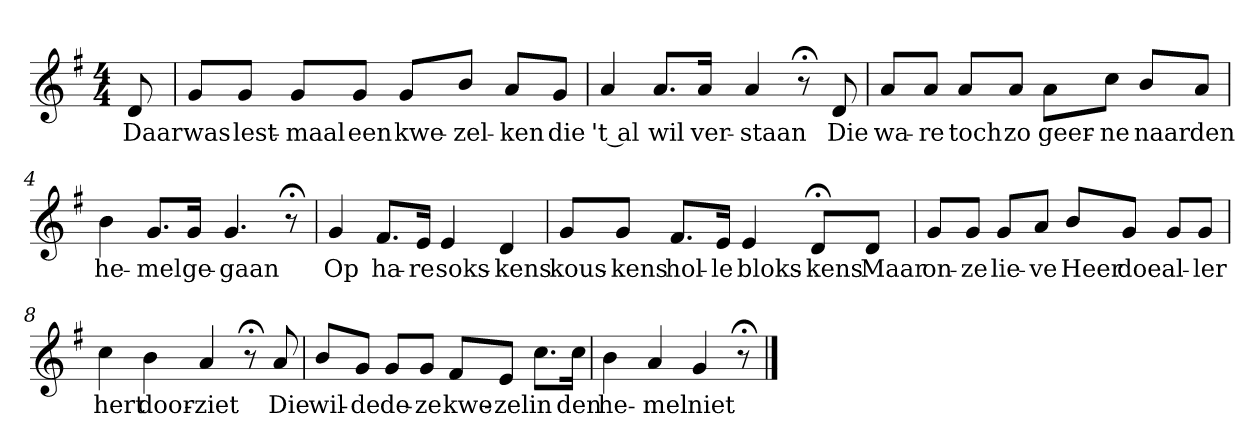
**kern	**text
*part1	*part1
*staff1	*staff1
*k[f#]	*
*G:	*
*M4/4	*
*MM120	*
=	=
8d	Daar
=1	=1
8gL	was
8gJ	lest-
8gL	-maal
8gJ	een
8gL	kwe-
8bJ	-zel-
8aL	-ken
8gJ	die
=2	=2
4a	't al
8.aL	wil
16aJk	ver-
4a	-staan
8r;<	.
8d	Die
=3	=3
8aL	wa-
8aJ	-re
8aL	toch
8aJ	zo
8aL	geer-
8ccJ	-ne
8bL	naar
8aJ	den
=4	=4
4b	he-
8.gL	-mel
16gJk	ge-
4.g	-gaan
8r;<	.
=5	=5
4g	Op
8.f#L	ha-
16eJk	-re
4e	soks-
4d	-kens
=6	=6
8gL	kous-
8gJ	-kens
8.f#L	hol-
16eJk	-le
4e	bloks-
8d;<L	-kens
8dJ	Maar
=7	=7
8gL	on-
8gJ	-ze
8gL	lie-
8aJ	-ve
8bL	Heer
8gJ	doe
8gL	al-
8gJ	-ler
=8	=8
4cc	hert
4b	door-
4a	-ziet
8r;<	.
8a	Die
=9	=9
8bL	wil-
8gJ	-de
8gL	de-
8gJ	-ze
8f#L	kwe-
8eJ	-zel
8.ccL	in
16ccJk	den
=10	=10
4b	he-
4a	-mel
4g	niet
8r;<	.
==	==
*-	*-
